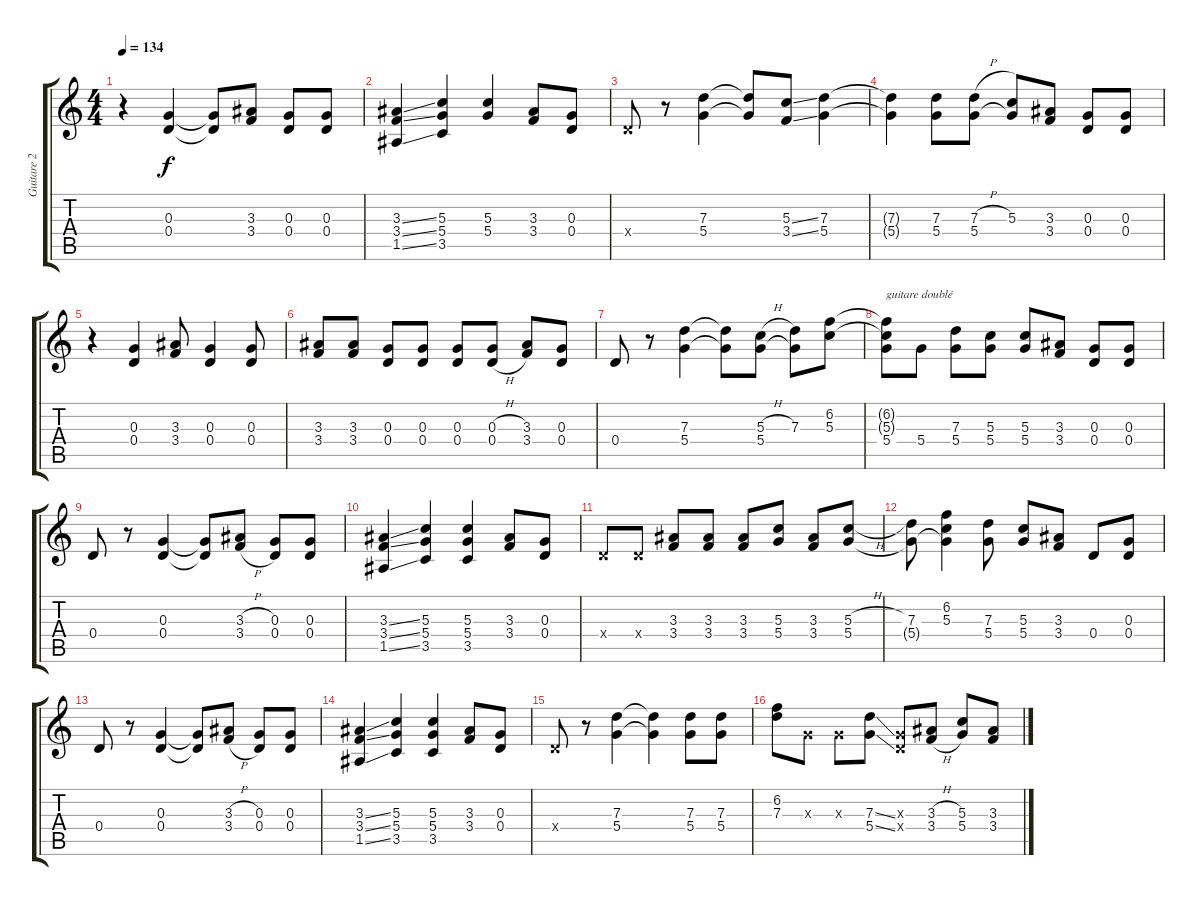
\track ("Guitare 2" "Guitare 2") {instrument distortionguitar}
\staff {score tabs}
\tuning (E4 B3 G3 D3 A2 E2) {hide}
\ts (4 4)
\tempo 134
\clef g2
\ks c
r.4{dy f} (0.3 0.4).4 (0.3{t} 0.4{t}).8 (3.3 3.4).8 (0.3 0.4).8 (0.3 0.4).8 |
(3.3{ss} 3.4{ss} 1.5{ss}).4 (5.3 5.4 3.5).4 (5.3 5.4).4 (3.3 3.4).8 (0.3 0.4).8 |
0.4{x}.8 r.8 (7.3 5.4).4 (7.3{t} 5.4{t}).8 (5.3{ss} 3.4{ss}).8 (7.3 5.4).4 |
(7.3{t} 5.4{t}).4 (7.3 5.4).8 (7.3{h} 5.4).8 (5.3 5.4{t}).8 (3.3 3.4).8 (0.3 0.4).8 (0.3 0.4).8 |
r.4 (0.3 0.4).4 (3.3 3.4).8 (0.3 0.4).4 (0.3 0.4).8 |
(3.3 3.4).8 (3.3 3.4).8 (0.3 0.4).8 (0.3 0.4).8 (0.3 0.4).8 (0.3{h} 0.4{h}).8 (3.3 3.4).8 (0.3 0.4).8 |
0.4.8 r.8 (7.3 5.4).4 (7.3{t} 5.4{t}).8 (5.3{h} 5.4).8 (7.3 5.4{t}).8 (6.2 5.3).8 |
(6.2{t} 5.3{t} 5.4).8{txt "guitare doublé"} 5.4.8 (7.3 5.4).8 (5.3 5.4).8 (5.3 5.4).8 (3.3 3.4).8 (0.3 0.4).8 (0.3 0.4).8 |
0.4.8 r.8 (0.3 0.4).4 (0.3{t} 0.4{t}).8 (3.3{h} 3.4{h}).8 (0.3 0.4).8 (0.3 0.4).8 |
(3.3{ss} 3.4{ss} 1.5{ss}).4 (5.3 5.4 3.5).4 (5.3 5.4 3.5).4 (3.3 3.4).8 (0.3 0.4).8 |
0.4{x}.8 0.4{x}.8 (3.3 3.4).8 (3.3 3.4).8 (3.3 3.4).8 (5.3 5.4).8 (3.3 3.4).8 (5.3{h} 5.4).8 |
(7.3 5.4{t}).8 (6.2 5.3 5.4{t}).4 (7.3 5.4).8 (5.3 5.4).8 (3.3 3.4).8 0.4.8 (0.3 0.4).8 |
0.4.8 r.8 (0.3 0.4).4 (0.3{t} 0.4{t}).8 (3.3{h} 3.4{h}).8 (0.3 0.4).8 (0.3 0.4).8 |
(3.3{ss} 3.4{ss} 1.5{ss}).4 (5.3 5.4 3.5).4 (5.3 5.4 3.5).4 (3.3 3.4).8 (0.3 0.4).8 |
0.4{x}.8 r.8 (7.3 5.4).4 (7.3{t} 5.4{t}).4 (7.3 5.4).8 (7.3 5.4).8 |
(6.2 7.3).8 0.3{x}.8 0.3{x}.8 (7.3{ss} 5.4{ss}).8 (0.3{x} 0.4{x}).8 (3.3{h} 3.4{h}).8 (5.3 5.4).8 (3.3 3.4).8
